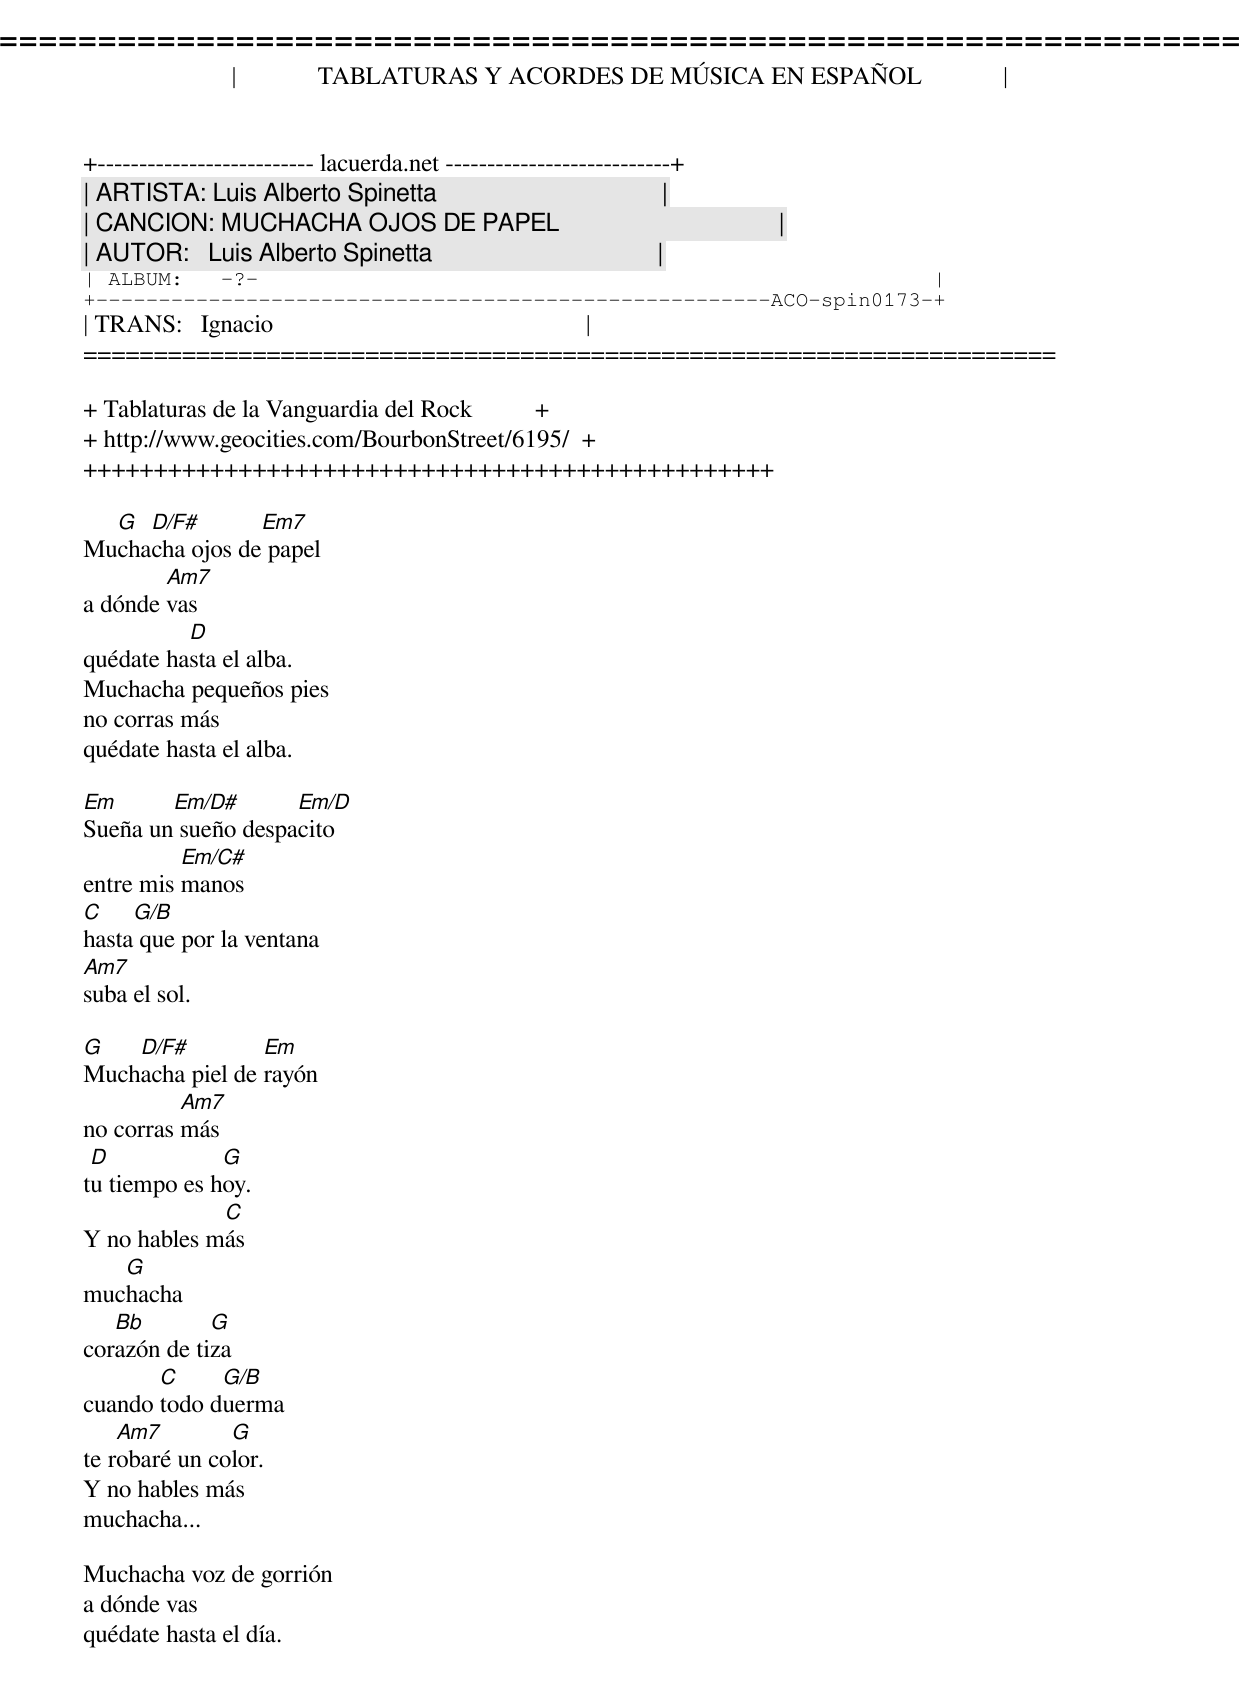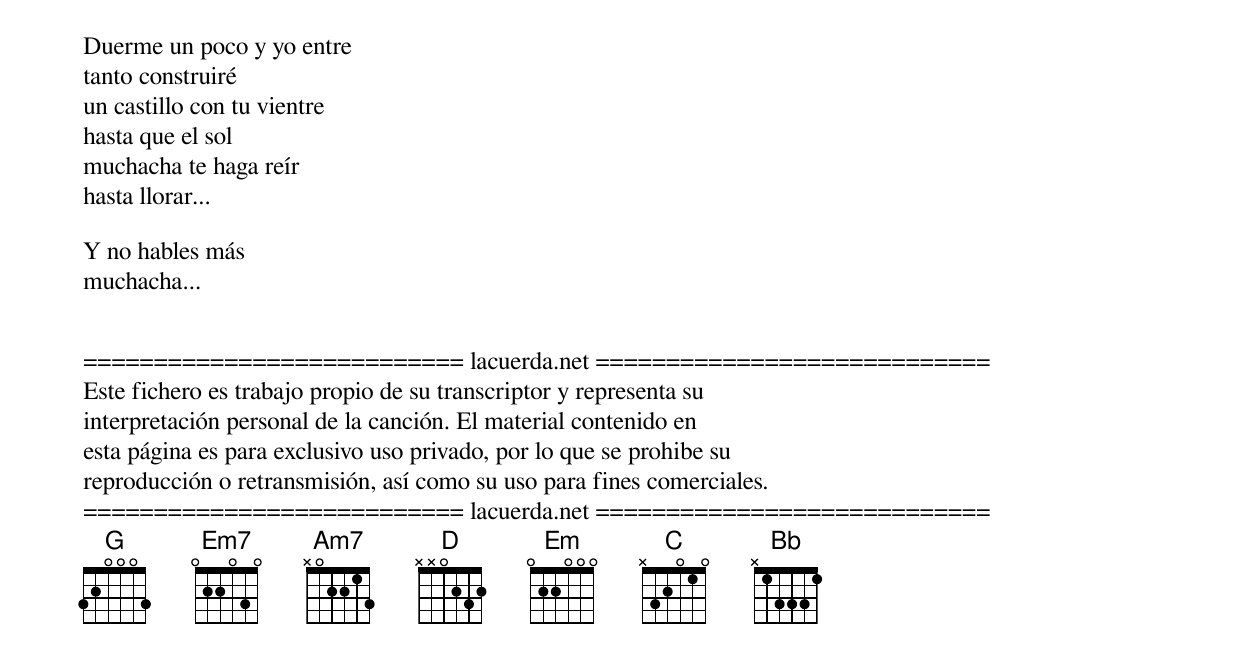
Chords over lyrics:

=====================================================================
|             TABLATURAS Y ACORDES DE MÚSICA EN ESPAÑOL             |
+-------------------------- lacuerda.net ---------------------------+
| ARTISTA: Luis Alberto Spinetta                                    |
| CANCION: MUCHACHA OJOS DE PAPEL                                   |
| AUTOR:   Luis Alberto Spinetta                                    |
| ALBUM:   -?-                                                      |
+------------------------------------------------------ACO-spin0173-+
| TRANS:   Ignacio                                                  |
=====================================================================

+ Tablaturas de la Vanguardia del Rock          +
+ http://www.geocities.com/BourbonStreet/6195/  +
+++++++++++++++++++++++++++++++++++++++++++++++++

  G  D/F#       Em7
Muchacha ojos de papel
        Am7
a dónde vas
          D
quédate hasta el alba.
Muchacha pequeños pies
no corras más
quédate hasta el alba.

Em      Em/D#       Em/D
Sueña un sueño despacito
          Em/C#
entre mis manos
C    G/B
hasta que por la ventana
Am7
suba el sol.

G   D/F#         Em
Muchacha piel de rayón
          Am7
no corras más
 D            G
tu tiempo es hoy.
             C
Y no hables más
   G
muchacha
   Bb        G
corazón de tiza
       C     G/B
cuando todo duerma
    Am7        G
te robaré un color.
Y no hables más
muchacha...

Muchacha voz de gorrión
a dónde vas
quédate hasta el día.

Duerme un poco y yo entre
tanto construiré
un castillo con tu vientre
hasta que el sol
muchacha te haga reír
hasta llorar...

Y no hables más
muchacha...


=========================== lacuerda.net ============================
Este fichero es trabajo propio de su transcriptor y representa su
interpretación personal de la canción. El material contenido en
esta página es para exclusivo uso privado, por lo que se prohibe su
reproducción o retransmisión, así como su uso para fines comerciales.
=========================== lacuerda.net ============================
